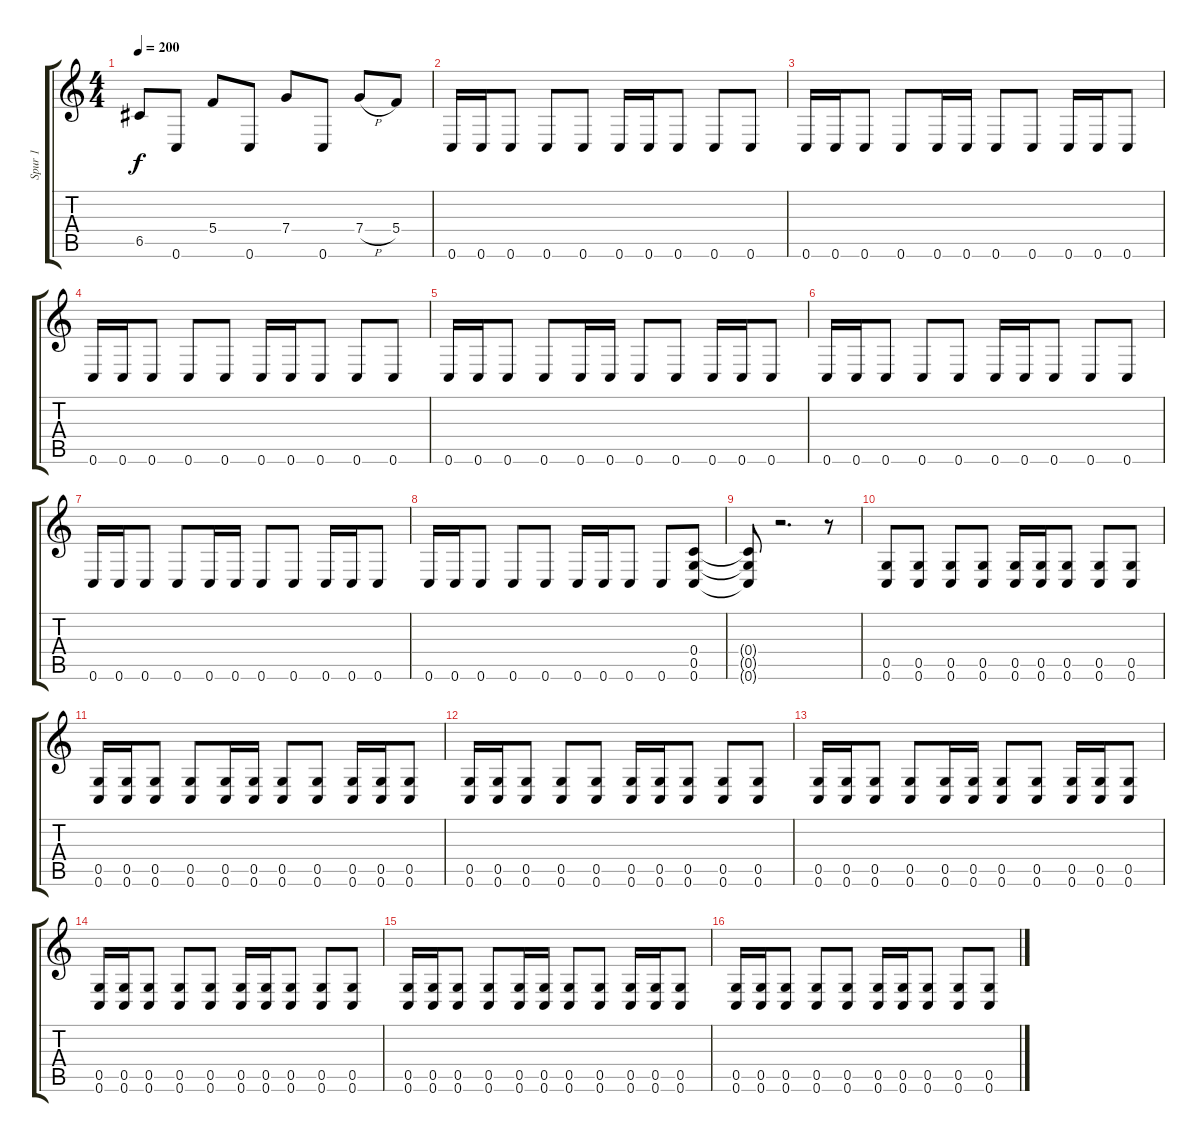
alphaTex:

\track ("Spur 1" "Spur 1") {instrument distortionguitar}
\staff {score tabs}
\tuning (D4 A3 F3 C3 G2 C2) {hide}
\ts (4 4)
\tempo 200
\clef g2
\ks c
6.5.8{dy f} 0.6.8 5.4.8 0.6.8 7.4.8 0.6.8 7.4{h}.8 5.4.8 |
0.6.16 0.6.16 0.6.8 0.6.8 0.6.8 0.6.16 0.6.16 0.6.8 0.6.8 0.6.8 |
0.6.16 0.6.16 0.6.8 0.6.8 0.6.16 0.6.16 0.6.8 0.6.8 0.6.16 0.6.16 0.6.8 |
0.6.16 0.6.16 0.6.8 0.6.8 0.6.8 0.6.16 0.6.16 0.6.8 0.6.8 0.6.8 |
0.6.16 0.6.16 0.6.8 0.6.8 0.6.16 0.6.16 0.6.8 0.6.8 0.6.16 0.6.16 0.6.8 |
0.6.16 0.6.16 0.6.8 0.6.8 0.6.8 0.6.16 0.6.16 0.6.8 0.6.8 0.6.8 |
0.6.16 0.6.16 0.6.8 0.6.8 0.6.16 0.6.16 0.6.8 0.6.8 0.6.16 0.6.16 0.6.8 |
0.6.16 0.6.16 0.6.8 0.6.8 0.6.8 0.6.16 0.6.16 0.6.8 0.6.8 (0.4 0.5 0.6).8 |
(0.4{t} 0.5{t} 0.6{t}).8 r.2{d} r.8 |
(0.5 0.6).8 (0.5 0.6).8 (0.5 0.6).8 (0.5 0.6).8 (0.5 0.6).16 (0.5 0.6).16 (0.5 0.6).8 (0.5 0.6).8 (0.5 0.6).8 |
(0.5 0.6).16 (0.5 0.6).16 (0.5 0.6).8 (0.5 0.6).8 (0.5 0.6).16 (0.5 0.6).16 (0.5 0.6).8 (0.5 0.6).8 (0.5 0.6).16 (0.5 0.6).16 (0.5 0.6).8 |
(0.5 0.6).16 (0.5 0.6).16 (0.5 0.6).8 (0.5 0.6).8 (0.5 0.6).8 (0.5 0.6).16 (0.5 0.6).16 (0.5 0.6).8 (0.5 0.6).8 (0.5 0.6).8 |
(0.5 0.6).16 (0.5 0.6).16 (0.5 0.6).8 (0.5 0.6).8 (0.5 0.6).16 (0.5 0.6).16 (0.5 0.6).8 (0.5 0.6).8 (0.5 0.6).16 (0.5 0.6).16 (0.5 0.6).8 |
(0.5 0.6).16 (0.5 0.6).16 (0.5 0.6).8 (0.5 0.6).8 (0.5 0.6).8 (0.5 0.6).16 (0.5 0.6).16 (0.5 0.6).8 (0.5 0.6).8 (0.5 0.6).8 |
(0.5 0.6).16 (0.5 0.6).16 (0.5 0.6).8 (0.5 0.6).8 (0.5 0.6).16 (0.5 0.6).16 (0.5 0.6).8 (0.5 0.6).8 (0.5 0.6).16 (0.5 0.6).16 (0.5 0.6).8 |
(0.5 0.6).16 (0.5 0.6).16 (0.5 0.6).8 (0.5 0.6).8 (0.5 0.6).8 (0.5 0.6).16 (0.5 0.6).16 (0.5 0.6).8 (0.5 0.6).8 (0.5 0.6).8
